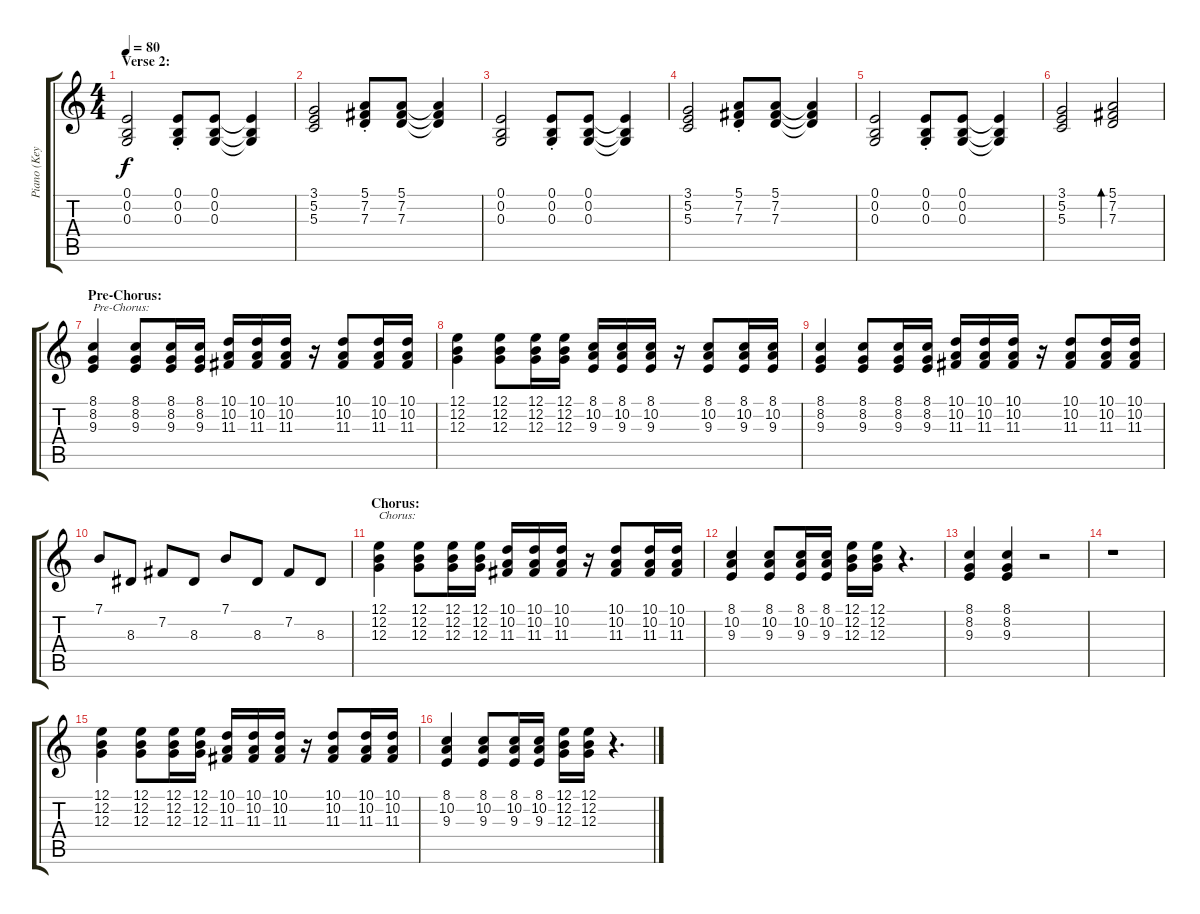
\track ("Piano (Keyb.) RH" "Piano (Key") {instrument acousticgrandpiano}
\staff {score tabs}
\tuning (E4 B3 G3 D3 A2 E2) {hide}
\ts (4 4)
\section ("" "Verse 2:")
\tempo 80
\clef g2
\ks c
(0.1 0.2 0.3).2{dy f} (0.1{st} 0.2{st} 0.3{st}).8 (0.1 0.2 0.3).8 (0.1{t} 0.2{t} 0.3{t}).4 |
(3.1 5.2 5.3).2 (5.1{st} 7.2{st} 7.3{st}).8 (5.1 7.2 7.3).8 (5.1{t} 7.2{t} 7.3{t}).4 |
(0.1 0.2 0.3).2 (0.1{st} 0.2{st} 0.3{st}).8 (0.1 0.2 0.3).8 (0.1{t} 0.2{t} 0.3{t}).4 |
(3.1 5.2 5.3).2 (5.1{st} 7.2{st} 7.3{st}).8 (5.1 7.2 7.3).8 (5.1{t} 7.2{t} 7.3{t}).4 |
(0.1 0.2 0.3).2 (0.1{st} 0.2{st} 0.3{st}).8 (0.1 0.2 0.3).8 (0.1{t} 0.2{t} 0.3{t}).4 |
(3.1 5.2 5.3).2 (5.1 7.2 7.3).2{bd 240} |
\section ("" "Pre-Chorus:")
(8.1 8.2 9.3).4{txt "Pre-Chorus:"} (8.1 8.2 9.3).8 (8.1 8.2 9.3).16 (8.1 8.2 9.3).16 (10.1 10.2 11.3).16 (10.1 10.2 11.3).16 (10.1 10.2 11.3).16 r.16 (10.1 10.2 11.3).8 (10.1 10.2 11.3).16 (10.1 10.2 11.3).16 |
(12.1 12.2 12.3).4 (12.1 12.2 12.3).8 (12.1 12.2 12.3).16 (12.1 12.2 12.3).16 (8.1 10.2 9.3).16 (8.1 10.2 9.3).16 (8.1 10.2 9.3).16 r.16 (8.1 10.2 9.3).8 (8.1 10.2 9.3).16 (8.1 10.2 9.3).16 |
(8.1 8.2 9.3).4 (8.1 8.2 9.3).8 (8.1 8.2 9.3).16 (8.1 8.2 9.3).16 (10.1 10.2 11.3).16 (10.1 10.2 11.3).16 (10.1 10.2 11.3).16 r.16 (10.1 10.2 11.3).8 (10.1 10.2 11.3).16 (10.1 10.2 11.3).16 |
7.1.8 8.3.8 7.2.8 8.3.8 7.1.8 8.3.8 7.2.8 8.3.8 |
\section ("" "Chorus:")
(12.1 12.2 12.3).4{txt "Chorus:"} (12.1 12.2 12.3).8 (12.1 12.2 12.3).16 (12.1 12.2 12.3).16 (10.1 10.2 11.3).16 (10.1 10.2 11.3).16 (10.1 10.2 11.3).16 r.16 (10.1 10.2 11.3).8 (10.1 10.2 11.3).16 (10.1 10.2 11.3).16 |
(8.1 10.2 9.3).4 (8.1 10.2 9.3).8 (8.1 10.2 9.3).16 (8.1 10.2 9.3).16 (12.1 12.2 12.3).16 (12.1 12.2 12.3).16 r.4{d} |
(8.1 8.2 9.3).4 (8.1 8.2 9.3).4 r.2 |
r.1 |
(12.1 12.2 12.3).4 (12.1 12.2 12.3).8 (12.1 12.2 12.3).16 (12.1 12.2 12.3).16 (10.1 10.2 11.3).16 (10.1 10.2 11.3).16 (10.1 10.2 11.3).16 r.16 (10.1 10.2 11.3).8 (10.1 10.2 11.3).16 (10.1 10.2 11.3).16 |
(8.1 10.2 9.3).4 (8.1 10.2 9.3).8 (8.1 10.2 9.3).16 (8.1 10.2 9.3).16 (12.1 12.2 12.3).16 (12.1 12.2 12.3).16 r.4{d}
